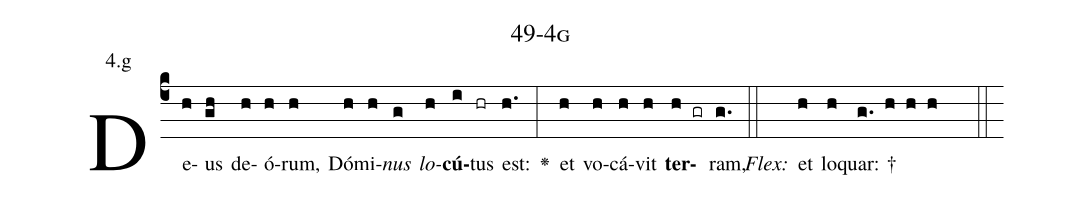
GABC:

name: 49-4g;
annotation: 4.g;
%%
(c4)De(h)us(gh) de(h)ó(h)rum,(h) Dó(h)mi(h)<i>nus</i>(g) <i>lo</i>(h)<b>cú</b>(i)tus(hr) est:(h.) <v>\greheightstar</v>(:) et(h) vo(h)cá(h)vit(h) <b>ter</b>(h gr)ram,(g.) (::)
<i>Flex:</i>()  et(h) lo(h)quar: †(g. h h h  ::)

%E(h) u(h) o(h) u(h) a(h) e.(g.) (::)
